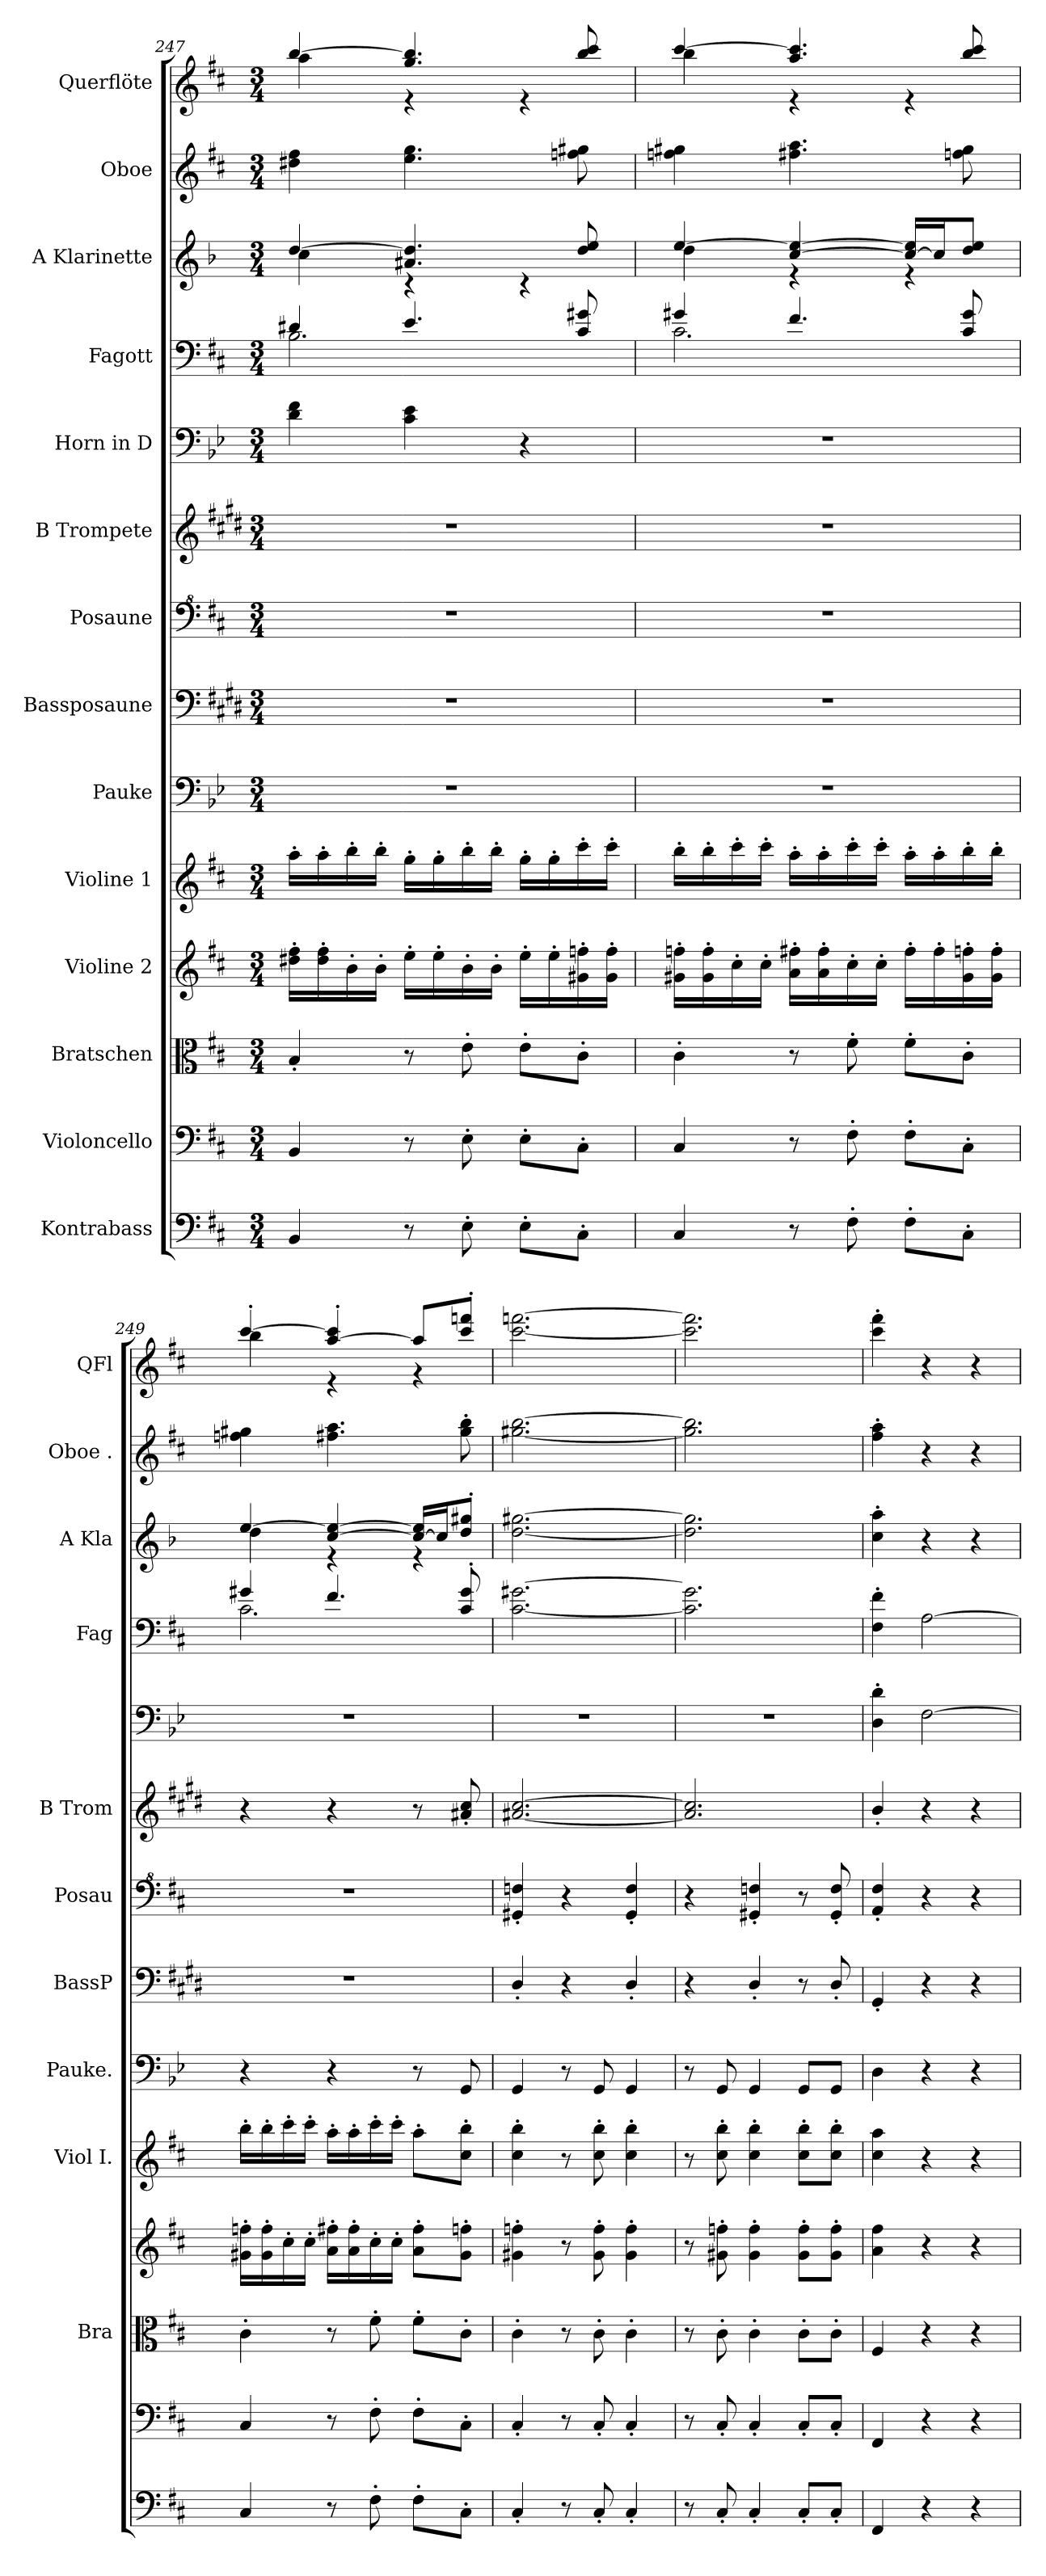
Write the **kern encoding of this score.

**kern	**kern	**kern	**kern	**kern	**kern	**kern	**kern	**kern	**kern	**kern	**kern	**kern	**kern
*part14	*part13	*part12	*part11	*part10	*part9	*part8	*part7	*part6	*part5	*part4	*part3	*part2	*part1
*staff14	*staff13	*staff12	*staff11	*staff10	*staff9	*staff8	*staff7	*staff6	*staff5	*staff4	*staff3	*staff2	*staff1
*I"Kontrabass	*I"Violoncello	*I"Bratschen	*I"Violine 2	*I"Violine 1	*I"Pauke	*I"Bassposaune	*I"Posaune	*I"B Trompete	*I"Horn in D	*I"Fagott	*I"A Klarinette	*I"Oboe	*I"Querflöte
*	*	*I'Bra	*	*I'Viol I.	*I'Pauke.	*I'BassP	*I'Posau	*I'B Trom	*	*I'Fag	*I'A Kla	*I'Oboe .	*I'QFl
*clefF4	*clefF4	*clefC3	*clefG2	*clefG2	*clefF4	*clefF4	*clefF^4	*clefG2	*clefF4	*clefF4	*clefG2	*clefG2	*clefG2
*ITrd7c12	*	*	*	*	*ITrd-2c-4	*ITrd1c2	*	*ITrd1c2	*ITrd-2c-4	*	*ITrd2c3	*	*
*k[f#c#]	*k[f#c#]	*k[f#c#]	*k[f#c#]	*k[f#c#]	*k[f#c#]	*k[f#c#]	*k[f#c#]	*k[f#c#]	*k[f#c#]	*k[f#c#]	*k[f#c#]	*k[f#c#]	*k[f#c#]
*M3/4	*M3/4	*M3/4	*M3/4	*M3/4	*M3/4	*M3/4	*M3/4	*M3/4	*M3/4	*M3/4	*M3/4	*M3/4	*M3/4
=247	=247	=247	=247	=247	=247	=247	=247	=247	=247	=247	=247	=247	=247
*	*	*	*	*	*	*	*	*	*	*^	*^	*	*^
4BBB/	4BB/	4B'/	16dd#X\' 16ff#\'LL	16aa'\LL	2.r	2.r	2.r	2.r	4f#\ 4a\	4d#X/	2.B\	[4b/	4a\	4dd#X\ 4ff#\	[4bb/	4aa\
.	.	.	16dd#\' 16ff#\'	16aa'\	.	.	.	.	.	.	.	.	.	.	.	.
.	.	.	16b'\	16bb'\	.	.	.	.	.	.	.	.	.	.	.	.
.	.	.	16b'\JJ	16bb'\JJ	.	.	.	.	.	.	.	.	.	.	.	.
8r	8r	8r	16ee'\LL	16gg'\LL	.	.	.	.	4e\ 4g\	4.e/	.	4.f##X/ 4.b/]	4r	4.ee\ 4.gg\	4.gg/ 4.bb/]	4r
.	.	.	16ee'\	16gg'\	.	.	.	.	.	.	.	.	.	.	.	.
8EE'\	8E'\	8e'\	16b'\	16bb'\	.	.	.	.	.	.	.	.	.	.	.	.
.	.	.	16b'\JJ	16bb'\JJ	.	.	.	.	.	.	.	.	.	.	.	.
8EE'\L	8E'\L	8e'\L	16ee'\LL	16gg'\LL	.	.	.	.	4r	.	.	.	4r	.	.	4r
.	.	.	16ee'\	16gg'\	.	.	.	.	.	.	.	.	.	.	.	.
8CC#'\J	8C#'\J	8c#'\J	16g#X\' 16ffn\'	16ccc#'\	.	.	.	.	.	8c#/ 8g#X/	.	8b/ 8cc#/	.	8ffn\ 8gg#X\	8bb/ 8ccc#/	.
.	.	.	16g#\' 16ff\'JJ	16ccc#'\JJ	.	.	.	.	.	.	.	.	.	.	.	.
!!LO:PB:g=z	!!
=248	=248	=248	=248	=248	=248	=248	=248	=248	=248	=248	=248	=248	=248	=248	=248	=248
4CC#/	4C#/	4c#'\	16g#X\' 16ffn\'LL	16bb'\LL	2.r	2.r	2.r	2.r	2.r	4g#X/	2.c#\	[4cc#/	4b\	4ffn\ 4gg#X\	[4ccc#/	4bb\
.	.	.	16g#\' 16ff\'	16bb'\	.	.	.	.	.	.	.	.	.	.	.	.
.	.	.	16cc#'\	16ccc#'\	.	.	.	.	.	.	.	.	.	.	.	.
.	.	.	16cc#'\JJ	16ccc#'\JJ	.	.	.	.	.	.	.	.	.	.	.	.
8r	8r	8r	16a\' 16ff#X\'LL	16aa'\LL	.	.	.	.	.	4.f#/	.	[4a/ 4cc#/_	4r	4.ff#X\ 4.aa\	4.aa/ 4.ccc#/]	4r
.	.	.	16a\' 16ff#\'	16aa'\	.	.	.	.	.	.	.	.	.	.	.	.
8FF#'\	8F#'\	8f#'\	16cc#'\	16ccc#'\	.	.	.	.	.	.	.	.	.	.	.	.
.	.	.	16cc#'\JJ	16ccc#'\JJ	.	.	.	.	.	.	.	.	.	.	.	.
8FF#'\L	8F#'\L	8f#'\L	16ff#'\LL	16aa'\LL	.	.	.	.	.	.	.	16a/_ 16cc#/]LL	4r	.	.	4r
.	.	.	16ff#'\	16aa'\	.	.	.	.	.	.	.	16a/J]	.	.	.	.
8CC#'\J	8C#'\J	8c#'\J	16g#\' 16ffn\'	16bb'\	.	.	.	.	.	8c#/ 8g#/	.	8b/ 8cc#/J	.	8ffn\ 8gg#\	8bb/ 8ccc#/	.
.	.	.	16g#\' 16ff\'JJ	16bb'\JJ	.	.	.	.	.	.	.	.	.	.	.	.
=249	=249	=249	=249	=249	=249	=249	=249	=249	=249	=249	=249	=249	=249	=249	=249	=249
4CC#/	4C#/	4c#'\	16g#X\' 16ffn\'LL	16bb'\LL	4r	2.r	2.r	4r	2.r	4g#X/	2.c#\	[4cc#/	4b\	4ffn\ 4gg#X\	[4ccc#'/	4bb\
.	.	.	16g#\' 16ff\'	16bb'\	.	.	.	.	.	.	.	.	.	.	.	.
.	.	.	16cc#'\	16ccc#'\	.	.	.	.	.	.	.	.	.	.	.	.
.	.	.	16cc#'\JJ	16ccc#'\JJ	.	.	.	.	.	.	.	.	.	.	.	.
8r	8r	8r	16a\' 16ff#X\'LL	16aa'\LL	4r	.	.	4r	.	4.f#/	.	[4a/ 4cc#/_	4r	4.ff#X\ 4.aa\	[4aa/' 4ccc#/]'	4r
.	.	.	16a\' 16ff#\'	16aa'\	.	.	.	.	.	.	.	.	.	.	.	.
8FF#'\	8F#'\	8f#'\	16cc#'\	16ccc#'\	.	.	.	.	.	.	.	.	.	.	.	.
.	.	.	16cc#'\JJ	16ccc#'\JJ	.	.	.	.	.	.	.	.	.	.	.	.
8FF#'\L	8F#'\L	8f#'\L	8a\' 8ff#\'L	8aa'\L	8r	.	.	8r	.	.	.	16a/_ 16cc#/]LL	4r	.	8aa/L]	4r
.	.	.	.	.	.	.	.	.	.	.	.	16a/J]	.	.	.	.
8CC#'\J	8C#'\J	8c#'\J	8g#\' 8ffn\'J	8cc#\' 8bb\'J	8BB/	.	.	8g#X/' 8b/'	.	8c#/' 8g#/'	.	8b/' 8ee#X/'J	.	8gg#\' 8bb\'	8ccc#/' 8fffn/'J	.
*	*	*	*	*	*	*	*	*	*	*v	*v	*	*	*	*v	*v
*	*	*	*	*	*	*	*	*	*	*	*v	*v	*	*
=250	=250	=250	=250	=250	=250	=250	=250	=250	=250	=250	=250	=250	=250
4CC#'/	4C#'/	4c#'\	4g#X\' 4ffn\'	4cc#\' 4bb\'	4BB/	4C#'/	4G#X/' 4fn/'	[2.g#X/ [2.b/	2.r	[2.c#\ [2.g#X\	[2.b\ [2.ee#X\	[2.gg#X\ [2.bb\	[2.ccc#\ [2.fffn\
8r	8r	8r	8r	8r	8r	4r	4r	.	.	.	.	.	.
8CC#'/	8C#'/	8c#'\	8g#\' 8ff\'	8cc#\' 8bb\'	8BB/	.	.	.	.	.	.	.	.
4CC#'/	4C#'/	4c#'\	4g#\' 4ff\'	4cc#\' 4bb\'	4BB/	4C#'/	4G#/' 4f/'	.	.	.	.	.	.
!!LO:PB:g=z
=251	=251	=251	=251	=251	=251	=251	=251	=251	=251	=251	=251	=251	=251
8r	8r	8r	8r	8r	8r	4r	4r	2.g#/] 2.b/]	2.r	2.c#\] 2.g#\]	2.b\] 2.ee#\]	2.gg#\] 2.bb\]	2.ccc#\] 2.fff\]
8CC#'/	8C#'/	8c#'\	8g#X\' 8ffn\'	8cc#\' 8bb\'	8BB/	.	.	.	.	.	.	.	.
4CC#'/	4C#'/	4c#'\	4g#\' 4ff\'	4cc#\' 4bb\'	4BB/	4C#'/	4G#X/' 4fn/'	.	.	.	.	.	.
8CC#'/L	8C#'/L	8c#'\L	8g#\' 8ff\'L	8cc#\' 8bb\'L	8BB/L	8r	8r	.	.	.	.	.	.
8CC#'/J	8C#'/J	8c#'\J	8g#\' 8ff\'J	8cc#\' 8bb\'J	8BB/J	8C#'/	8G#/' 8f/'	.	.	.	.	.	.
=252	=252	=252	=252	=252	=252	=252	=252	=252	=252	=252	=252	=252	=252
4FFF#/	4FF#/	4F#/	4a\ 4ff#\	4cc#\ 4aa\	4F#\	4FF#'/	4A/' 4f#/'	4a'/	4F#\' 4f#\'	4F#\' 4f#\'	4a\' 4ff#\'	4ff#\' 4aa\'	4ccc#\' 4fff#\'
4r	4r	4r	4r	4r	4r	4r	4r	4r	[2A\	[2A\	4r	4r	4r
4r	4r	4r	4r	4r	4r	4r	4r	4r	.	.	4r	4r	4r
=	=	=	=	=	=	=	=	=	=	=	=	=	=
*-	*-	*-	*-	*-	*-	*-	*-	*-	*-	*-	*-	*-	*-
